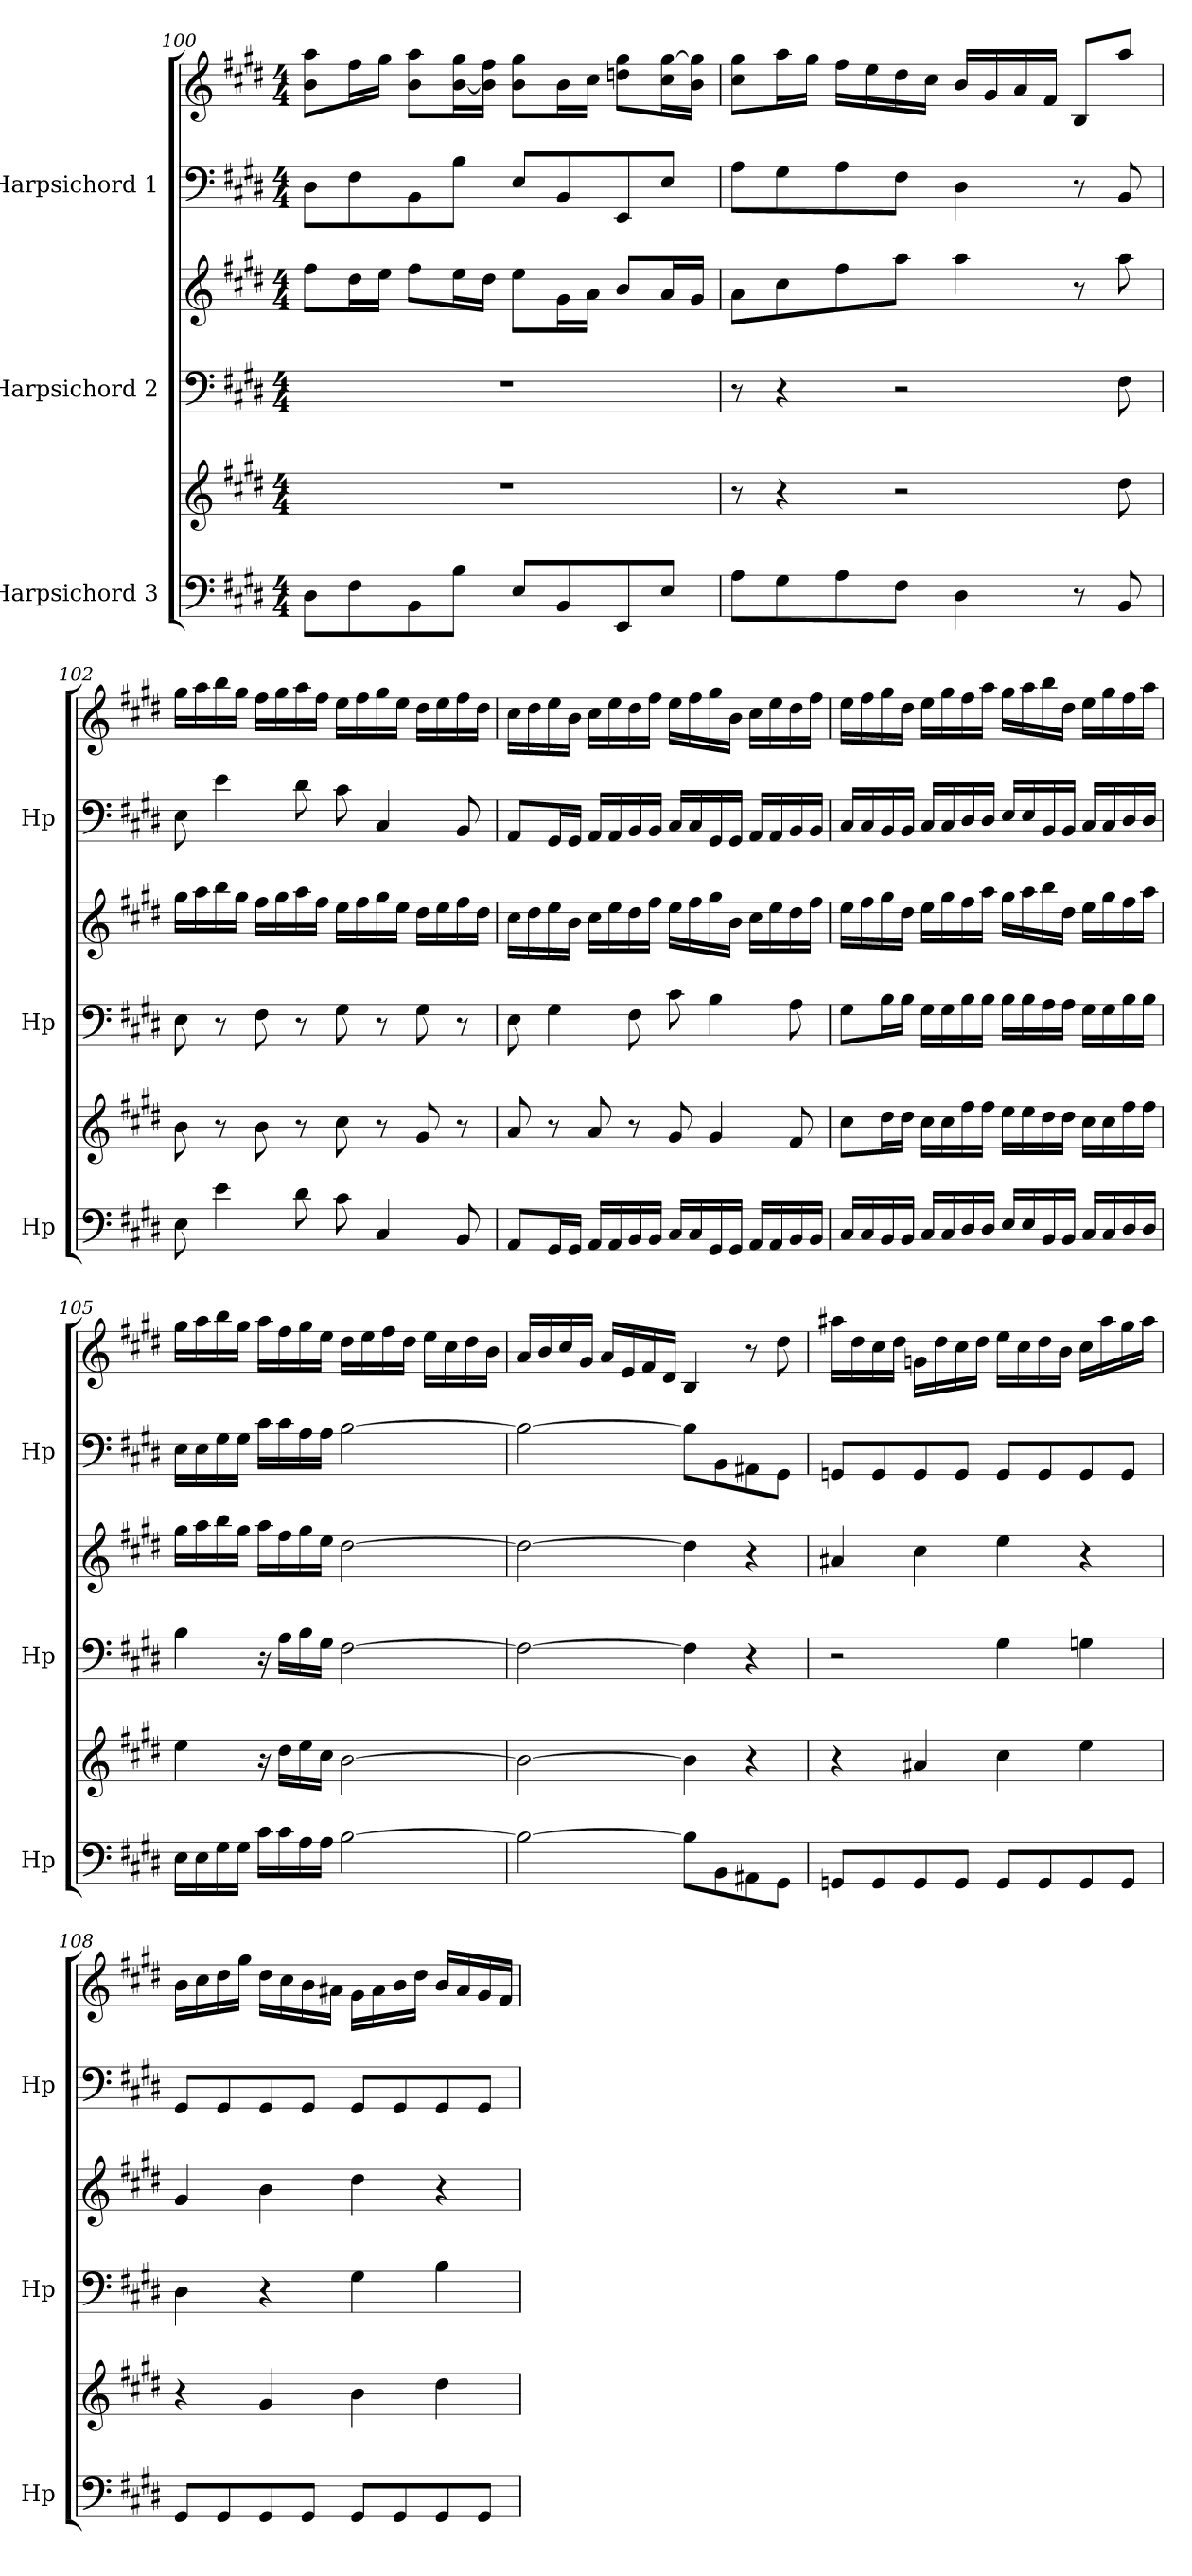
**kern	**kern	**kern	**kern	**kern	**kern
*part3	*part3	*part2	*part2	*part1	*part1
*staff6	*staff5	*staff4	*staff3	*staff2	*staff1
*I"Harpsichord 3	*	*I"Harpsichord 2	*	*I"Harpsichord 1	*
*I'Hp	*	*I'Hp	*	*I'Hp	*
*clefF4	*clefG2	*clefF4	*clefG2	*clefF4	*clefG2
*k[f#c#g#d#]	*k[f#c#g#d#]	*k[f#c#g#d#]	*k[f#c#g#d#]	*k[f#c#g#d#]	*k[f#c#g#d#]
*M4/4	*M4/4	*M4/4	*M4/4	*M4/4	*M4/4
=100	=100	=100	=100	=100	=100
8D#\L	1r	1r	8ff#\L	8D#\L	8b\ 8aa\L
8F#\	.	.	16dd#\L	8F#\	16ff#\L
.	.	.	16ee\JJ	.	16gg#\JJ
8BB\	.	.	8ff#\L	8BB\	8b\ 8aa\L
8B\J	.	.	16ee\L	8B\J	[16b\ 16gg#\L
.	.	.	16dd#\JJ	.	16b\] 16ff#\JJ
8E/L	.	.	8ee\L	8E/L	8b\ 8gg#\L
8BB/	.	.	16g#\L	8BB/	16b\L
.	.	.	16a\JJ	.	16cc#\JJ
8EE/	.	.	8b/L	8EE/	8ddn\ 8gg#\L
8E/J	.	.	16a/L	8E/J	16cc#\ [16gg#\L
.	.	.	16g#/JJ	.	16b\ 16gg#\]JJ
!!LO:PB:g=z
=101	=101	=101	=101	=101	=101
8A\L	8r	8r	8a\L	8A\L	8cc#\ 8gg#\L
8G#\	4r	4r	8cc#\	8G#\	16aa\L
.	.	.	.	.	16gg#\JJ
8A\	.	.	8ff#\	8A\	16ff#\LL
.	.	.	.	.	16ee\
8F#\J	2r	2r	8aa\J	8F#\J	16dd#\
.	.	.	.	.	16cc#\JJ
4D#\	.	.	4aa\	4D#\	16b/LL
.	.	.	.	.	16g#/
.	.	.	.	.	16a/
.	.	.	.	.	16f#/JJ
8r	.	.	8r	8r	8B/L
8BB/	8dd#\	8F#\	8aa\	8BB/	8aa/J
=102	=102	=102	=102	=102	=102
8E\	8b\	8E\	16gg#\LL	8E\	16gg#\LL
.	.	.	16aa\	.	16aa\
4e\	8r	8r	16bb\	4e\	16bb\
.	.	.	16gg#\JJ	.	16gg#\JJ
.	8b\	8F#\	16ff#\LL	.	16ff#\LL
.	.	.	16gg#\	.	16gg#\
8d#\	8r	8r	16aa\	8d#\	16aa\
.	.	.	16ff#\JJ	.	16ff#\JJ
8c#\	8cc#\	8G#\	16ee\LL	8c#\	16ee\LL
.	.	.	16ff#\	.	16ff#\
4C#/	8r	8r	16gg#\	4C#/	16gg#\
.	.	.	16ee\JJ	.	16ee\JJ
.	8g#/	8G#\	16dd#\LL	.	16dd#\LL
.	.	.	16ee\	.	16ee\
8BB/	8r	8r	16ff#\	8BB/	16ff#\
.	.	.	16dd#\JJ	.	16dd#\JJ
!!LO:LB:g=z
=103	=103	=103	=103	=103	=103
8AA/L	8a/	8E\	16cc#\LL	8AA/L	16cc#\LL
.	.	.	16dd#\	.	16dd#\
16GG#/L	8r	4G#\	16ee\	16GG#/L	16ee\
16GG#/JJ	.	.	16b\JJ	16GG#/JJ	16b\JJ
16AA/LL	8a/	.	16cc#\LL	16AA/LL	16cc#\LL
16AA/	.	.	16ee\	16AA/	16ee\
16BB/	8r	8F#\	16dd#\	16BB/	16dd#\
16BB/JJ	.	.	16ff#\JJ	16BB/JJ	16ff#\JJ
16C#/LL	8g#/	8c#\	16ee\LL	16C#/LL	16ee\LL
16C#/	.	.	16ff#\	16C#/	16ff#\
16GG#/	4g#/	4B\	16gg#\	16GG#/	16gg#\
16GG#/JJ	.	.	16b\JJ	16GG#/JJ	16b\JJ
16AA/LL	.	.	16cc#\LL	16AA/LL	16cc#\LL
16AA/	.	.	16ee\	16AA/	16ee\
16BB/	8f#/	8A\	16dd#\	16BB/	16dd#\
16BB/JJ	.	.	16ff#\JJ	16BB/JJ	16ff#\JJ
=104	=104	=104	=104	=104	=104
16C#/LL	8cc#\L	8G#\L	16ee\LL	16C#/LL	16ee\LL
16C#/	.	.	16ff#\	16C#/	16ff#\
16BB/	16dd#\L	16B\L	16gg#\	16BB/	16gg#\
16BB/JJ	16dd#\JJ	16B\JJ	16dd#\JJ	16BB/JJ	16dd#\JJ
16C#/LL	16cc#\LL	16G#\LL	16ee\LL	16C#/LL	16ee\LL
16C#/	16cc#\	16G#\	16gg#\	16C#/	16gg#\
16D#/	16ff#\	16B\	16ff#\	16D#/	16ff#\
16D#/JJ	16ff#\JJ	16B\JJ	16aa\JJ	16D#/JJ	16aa\JJ
16E/LL	16ee\LL	16B\LL	16gg#\LL	16E/LL	16gg#\LL
16E/	16ee\	16B\	16aa\	16E/	16aa\
16BB/	16dd#\	16A\	16bb\	16BB/	16bb\
16BB/JJ	16dd#\JJ	16A\JJ	16dd#\JJ	16BB/JJ	16dd#\JJ
16C#/LL	16cc#\LL	16G#\LL	16ee\LL	16C#/LL	16ee\LL
16C#/	16cc#\	16G#\	16gg#\	16C#/	16gg#\
16D#/	16ff#\	16B\	16ff#\	16D#/	16ff#\
16D#/JJ	16ff#\JJ	16B\JJ	16aa\JJ	16D#/JJ	16aa\JJ
!!LO:PB:g=z
=105	=105	=105	=105	=105	=105
16E\LL	4ee\	4B\	16gg#\LL	16E\LL	16gg#\LL
16E\	.	.	16aa\	16E\	16aa\
16G#\	.	.	16bb\	16G#\	16bb\
16G#\JJ	.	.	16gg#\JJ	16G#\JJ	16gg#\JJ
16c#\LL	16r	16r	16aa\LL	16c#\LL	16aa\LL
16c#\	16dd#\LL	16A\LL	16ff#\	16c#\	16ff#\
16A\	16ee\	16B\	16gg#\	16A\	16gg#\
16A\JJ	16cc#\JJ	16G#\JJ	16ee\JJ	16A\JJ	16ee\JJ
[2B\	[2b\	[2F#\	[2dd#\	[2B\	16dd#\LL
.	.	.	.	.	16ee\
.	.	.	.	.	16ff#\
.	.	.	.	.	16dd#\JJ
.	.	.	.	.	16ee\LL
.	.	.	.	.	16cc#\
.	.	.	.	.	16dd#\
.	.	.	.	.	16b\JJ
=106	=106	=106	=106	=106	=106
2B\_	2b\_	2F#\_	2dd#\_	2B\_	16a/LL
.	.	.	.	.	16b/
.	.	.	.	.	16cc#/
.	.	.	.	.	16g#/JJ
.	.	.	.	.	16a/LL
.	.	.	.	.	16e/
.	.	.	.	.	16f#/
.	.	.	.	.	16d#/JJ
8B\L]	4b\]	4F#\]	4dd#\]	8B\L]	4B/
8BB\	.	.	.	8BB\	.
8AA#X\	4r	4r	4r	8AA#X\	8r
8GG#\J	.	.	.	8GG#\J	8dd#\
!!LO:LB:g=z
=107	=107	=107	=107	=107	=107
8GGn/L	4r	2r	4a#X/	8GGn/L	16aa#X\LL
.	.	.	.	.	16dd#\
8GG/	.	.	.	8GG/	16cc#\
.	.	.	.	.	16dd#\JJ
8GG/	4a#X/	.	4cc#\	8GG/	16gn\LL
.	.	.	.	.	16dd#\
8GG/J	.	.	.	8GG/J	16cc#\
.	.	.	.	.	16dd#\JJ
8GG/L	4cc#\	4G#\	4ee\	8GG/L	16ee\LL
.	.	.	.	.	16cc#\
8GG/	.	.	.	8GG/	16dd#\
.	.	.	.	.	16b\JJ
8GG/	4ee\	4Gn\	4r	8GG/	16cc#\LL
.	.	.	.	.	16aa#\
8GG/J	.	.	.	8GG/J	16gg#\
.	.	.	.	.	16aa#\JJ
=108	=108	=108	=108	=108	=108
8GG#/L	4r	4D#\	4g#/	8GG#/L	16b\LL
.	.	.	.	.	16cc#\
8GG#/	.	.	.	8GG#/	16dd#\
.	.	.	.	.	16gg#\JJ
8GG#/	4g#/	4r	4b\	8GG#/	16dd#\LL
.	.	.	.	.	16cc#\
8GG#/J	.	.	.	8GG#/J	16b\
.	.	.	.	.	16a#X\JJ
8GG#/L	4b\	4G#\	4dd#\	8GG#/L	16g#\LL
.	.	.	.	.	16a#\
8GG#/	.	.	.	8GG#/	16b\
.	.	.	.	.	16dd#\JJ
8GG#/	4dd#\	4B\	4r	8GG#/	16b/LL
.	.	.	.	.	16a#/
8GG#/J	.	.	.	8GG#/J	16g#/
.	.	.	.	.	16f#/JJ
=	=	=	=	=	=
*-	*-	*-	*-	*-	*-
